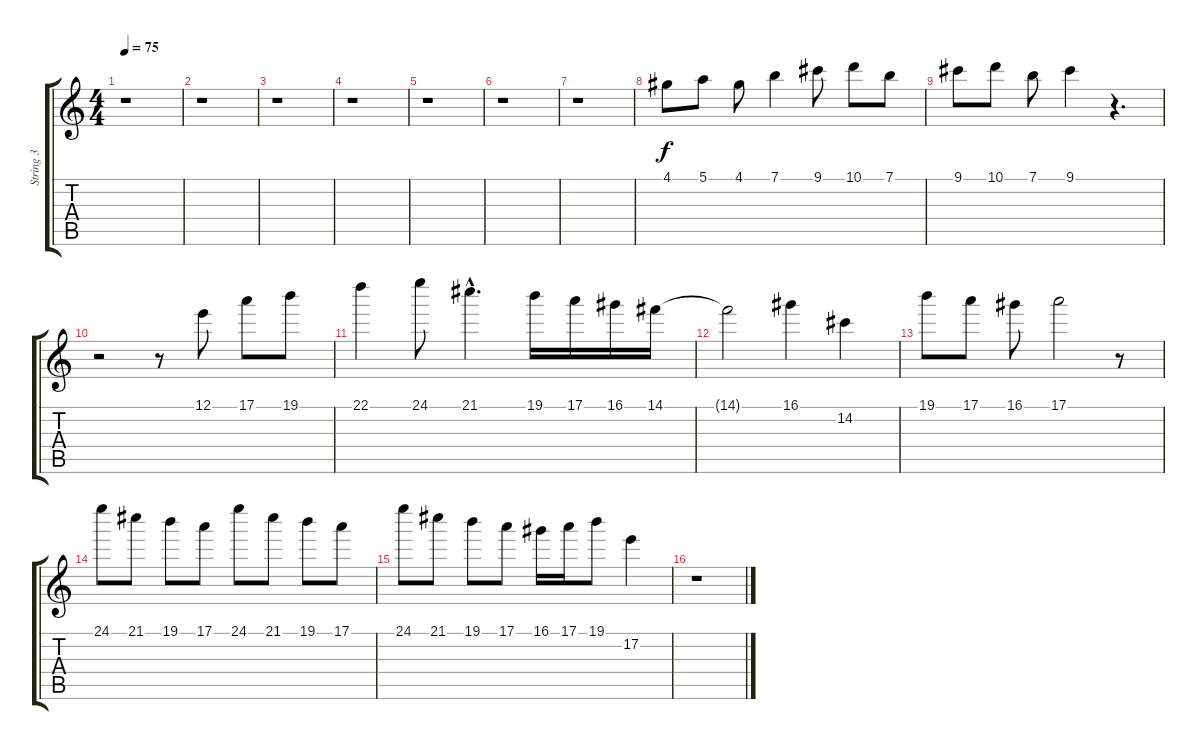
\track ("String 3" "String 3") {instrument electricguitarjazz}
\staff {score tabs}
\tuning (E4 B3 G3 D3 A2 E2) {hide}
\ts (4 4)
\tempo 75
\clef g2
\ks c
r.1{dy f} |
r.1 |
r.1 |
r.1 |
r.1 |
r.1 |
r.1 |
4.1.8 5.1.8 4.1.8 7.1.4 9.1.8 10.1.8 7.1.8 |
9.1.8 10.1.8 7.1.8 9.1.4 r.4{d} |
r.2 r.8 12.1.8 17.1.8 19.1.8 |
22.1.4 24.1.8 21.1{hac}.4{d} 19.1.16 17.1.16 16.1.16 14.1.16 |
14.1{t}.2 16.1.4 14.2.4 |
19.1.8 17.1.8 16.1.8 17.1.2 r.8 |
24.1.8 21.1.8 19.1.8 17.1.8 24.1.8 21.1.8 19.1.8 17.1.8 |
24.1.8 21.1.8 19.1.8 17.1.8 16.1.16 17.1.16 19.1.8 17.2.4 |
r.1
